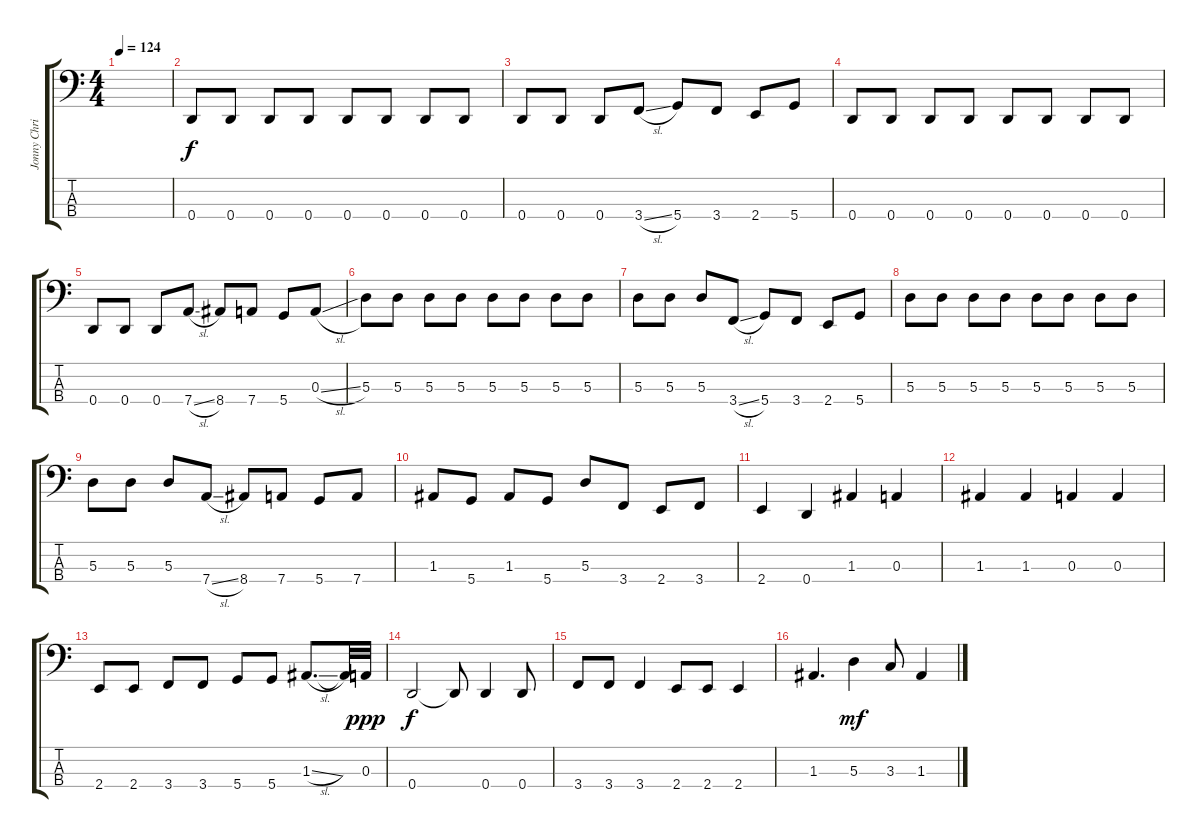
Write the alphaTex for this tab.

\track ("Jonny Christ" "Jonny Chri") {instrument electricbassfinger}
\staff {score tabs}
\tuning (G2 D2 A1 D1) {hide}
\ts (4 4)
\tempo 124
\clef f4
\ks c
|
0.4.8 0.4.8 0.4.8 0.4.8 0.4.8 0.4.8 0.4.8 0.4.8 |
0.4.8 0.4.8 0.4.8 3.4{sl}.8 5.4.8 3.4.8 2.4.8 5.4.8 |
0.4.8 0.4.8 0.4.8 0.4.8 0.4.8 0.4.8 0.4.8 0.4.8 |
0.4.8 0.4.8 0.4.8 7.4{sl}.8 8.4.8 7.4.8 5.4.8 0.3{sl}.8 |
5.3.8 5.3.8 5.3.8 5.3.8 5.3.8 5.3.8 5.3.8 5.3.8 |
5.3.8 5.3.8 5.3.8 3.4{sl}.8 5.4.8 3.4.8 2.4.8 5.4.8 |
5.3.8 5.3.8 5.3.8 5.3.8 5.3.8 5.3.8 5.3.8 5.3.8 |
5.3.8 5.3.8 5.3.8 7.4{sl}.8 8.4.8 7.4.8 5.4.8 7.4.8 |
1.3.8 5.4.8 1.3.8 5.4.8 5.3.8 3.4.8 2.4.8 3.4.8 |
2.4.4 0.4.4 1.3.4 0.3.4 |
1.3.4 1.3.4 0.3.4 0.3.4 |
2.4.8 2.4.8 3.4.8 3.4.8 5.4.8 5.4.8 1.3{sl}.8{d} 1.3{t}.32 0.3.32{dy ppp} |
0.4.2{dy f} 0.4{t}.8 0.4.4 0.4.8 |
3.4.8 3.4.8 3.4.4 2.4.8 2.4.8 2.4.4 |
1.3.4{d} 5.3.4{dy mf} 3.3.8 1.3.4
